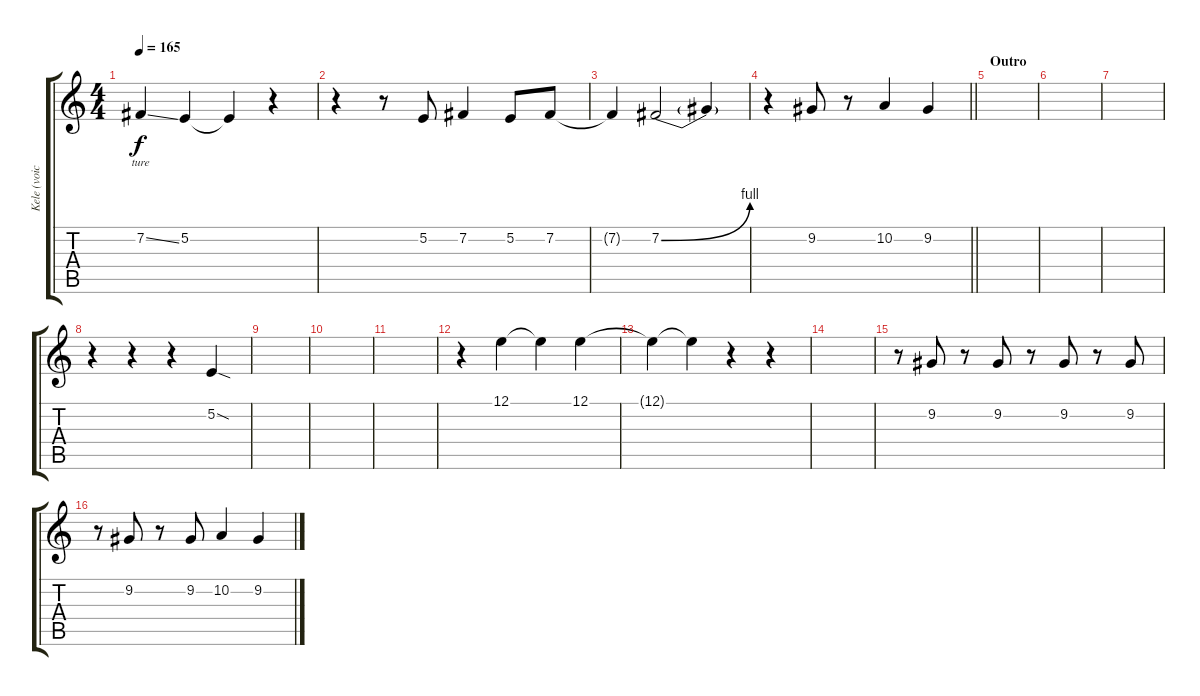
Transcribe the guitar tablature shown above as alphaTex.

\track ("Kele (voice)" "Kele (voic") {instrument oboe}
\staff {score tabs}
\tuning (E4 B3 G3 D3 A2 E2) {hide}
\ts (4 4)
\tempo 165
\clef g2
\ks c
7.2{ss}.4{lyrics (0 "ture") lyrics (1 "") lyrics (2 "") lyrics (3 "") lyrics (4 "") dy f} 5.2.4 5.2{t}.4 r.4 |
r.4 r.8 5.2.8 7.2.4 5.2.8 7.2.8 |
7.2{t}.4 7.2{be (bend 0 0 60 4)}.2 7.2{t}.4 |
\barLineRight lightlight
r.4 9.2.8 r.8 10.2.4 9.2.4 |
\section ("" "Outro")
|
|
|
r.4 r.4 r.4 5.2{sod}.4 |
|
|
|
r.4 12.1.4 12.1{t}.4 12.1.4 |
12.1{t}.4 12.1{t}.4 r.4 r.4 |
|
r.8 9.2.8 r.8 9.2.8 r.8 9.2.8 r.8 9.2.8 |
r.8 9.2.8 r.8 9.2.8 10.2.4 9.2.4
